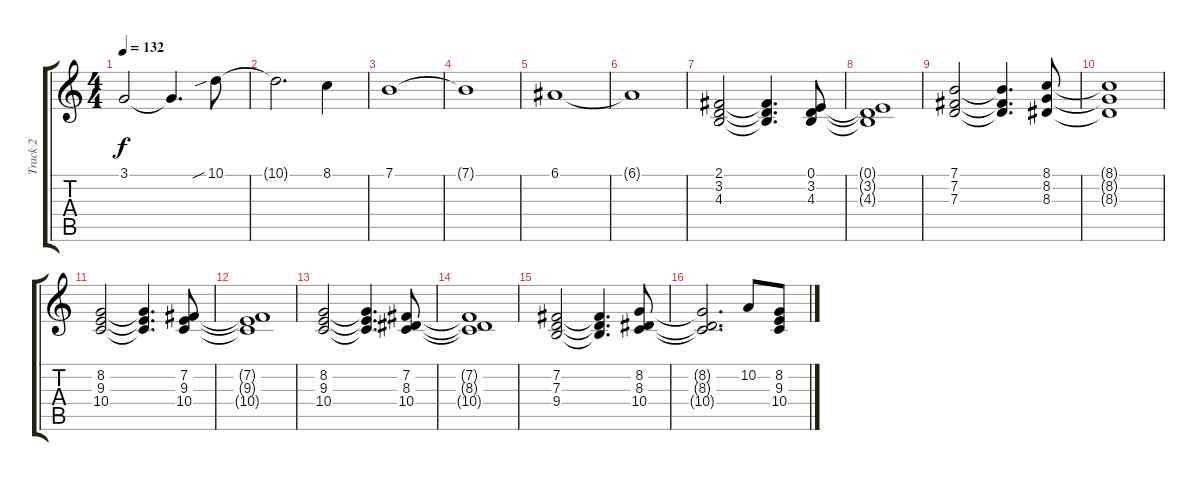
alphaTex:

\track ("Track 2" "Track 2") {instrument accordion}
\staff {score tabs}
\tuning (E4 B3 G3 D3 A2 E2) {hide}
\ts (4 4)
\tempo 132
\clef g2
\ks c
3.1{t}.2{dy f} 3.1{t}.4{d} 10.1{sib}.8 |
10.1{t}.2{d} 8.1.4 |
7.1.1 |
7.1{t}.1 |
6.1.1 |
6.1{t}.1 |
(2.1 3.2 4.3).2 (2.1{t} 3.2{t} 4.3{t}).4{d} (0.1 3.2 4.3).8 |
(0.1{t} 3.2{t} 4.3{t}).1 |
(7.1 7.2 7.3).2 (7.1{t} 7.2{t} 7.3{t}).4{d} (8.1 8.2 8.3).8 |
(8.1{t} 8.2{t} 8.3{t}).1 |
(8.2 9.3 10.4).2 (8.2{t} 9.3{t} 10.4{t}).4{d} (7.2 9.3 10.4).8 |
(7.2{t} 9.3{t} 10.4{t}).1 |
(8.2 9.3 10.4).2 (8.2{t} 9.3{t} 10.4{t}).4{d} (7.2 8.3 10.4).8 |
(7.2{t} 8.3{t} 10.4{t}).1 |
(7.2 7.3 9.4).2 (7.2{t} 7.3{t} 9.4{t}).4{d} (8.2 8.3 10.4).8 |
(8.2{t} 8.3{t} 10.4{t}).2{d} 10.2.8 (8.2 9.3 10.4).8
